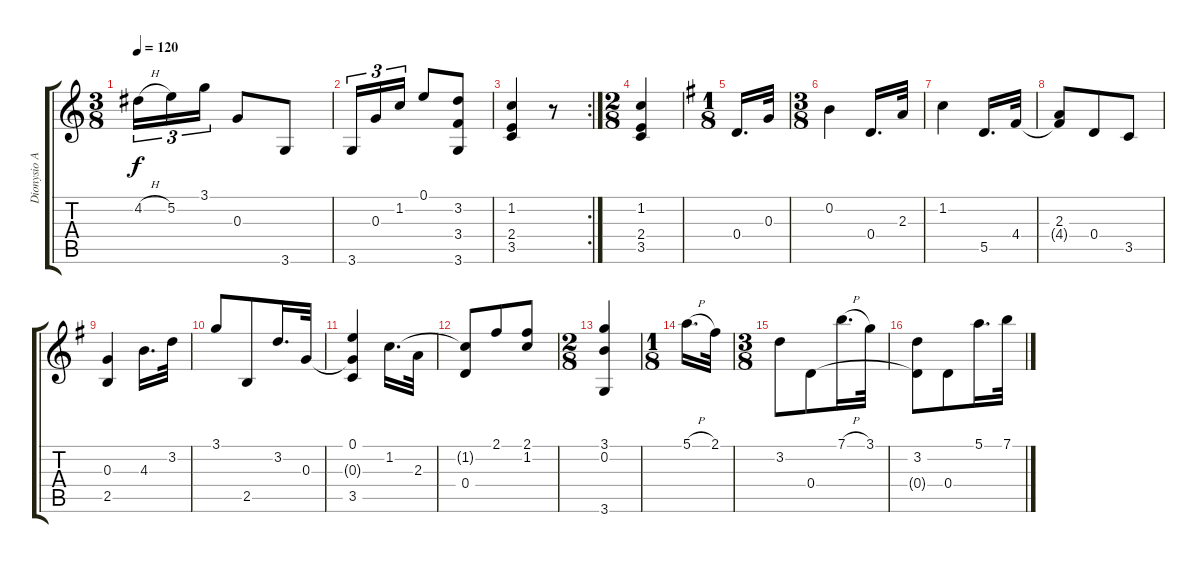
\track ("Dionysio Aguado" "Dionysio A") {instrument acousticguitarnylon}
\staff {score tabs}
\tuning (E4 B3 G3 D3 A2 E2) {hide}
\ts (3 8)
\tempo 120
\clef g2
\ks c
4.2{h}.16{tu (3 2) dy f} 5.2.16{tu (3 2)} 3.1.16{tu (3 2)} 0.3.8 3.6.8 |
3.6.16{tu (3 2)} 0.3.16{tu (3 2)} 1.2.16{tu (3 2)} 0.1.8 (3.2 3.4 3.6).8 |
\rc 2
(1.2 2.4 3.5).4 r.8 |
\ts (2 8)
(1.2 2.4 3.5).4 |
\ts (1 8)
\ks g
0.4.16{d} 0.3.32 |
\ts (3 8)
0.2.4 0.4.16{d} 2.3.32 |
1.2.4 5.5.16{d} 4.4.32 |
(2.3 4.4{t}).8 0.4.8 3.5.8 |
(0.3 2.5).4 4.3.16{d} 3.2.32 |
3.1.8 2.5.8 3.2.16{d} 0.3.32 |
(0.1 0.3{t} 3.5).4 1.2.16{d} 2.3.32 |
(1.2{t} 0.4).8 2.1.8 (2.1 1.2).8 |
\ts (2 8)
(3.1 0.2 3.6).4 |
\ts (1 8)
5.1{h}.16{d} 2.1.32 |
\ts (3 8)
3.2.8 0.4.8 7.1{h}.16{d} 3.1.32 |
(3.2 0.4{t}).8 0.4.8 5.1.16{d} 7.1.32
